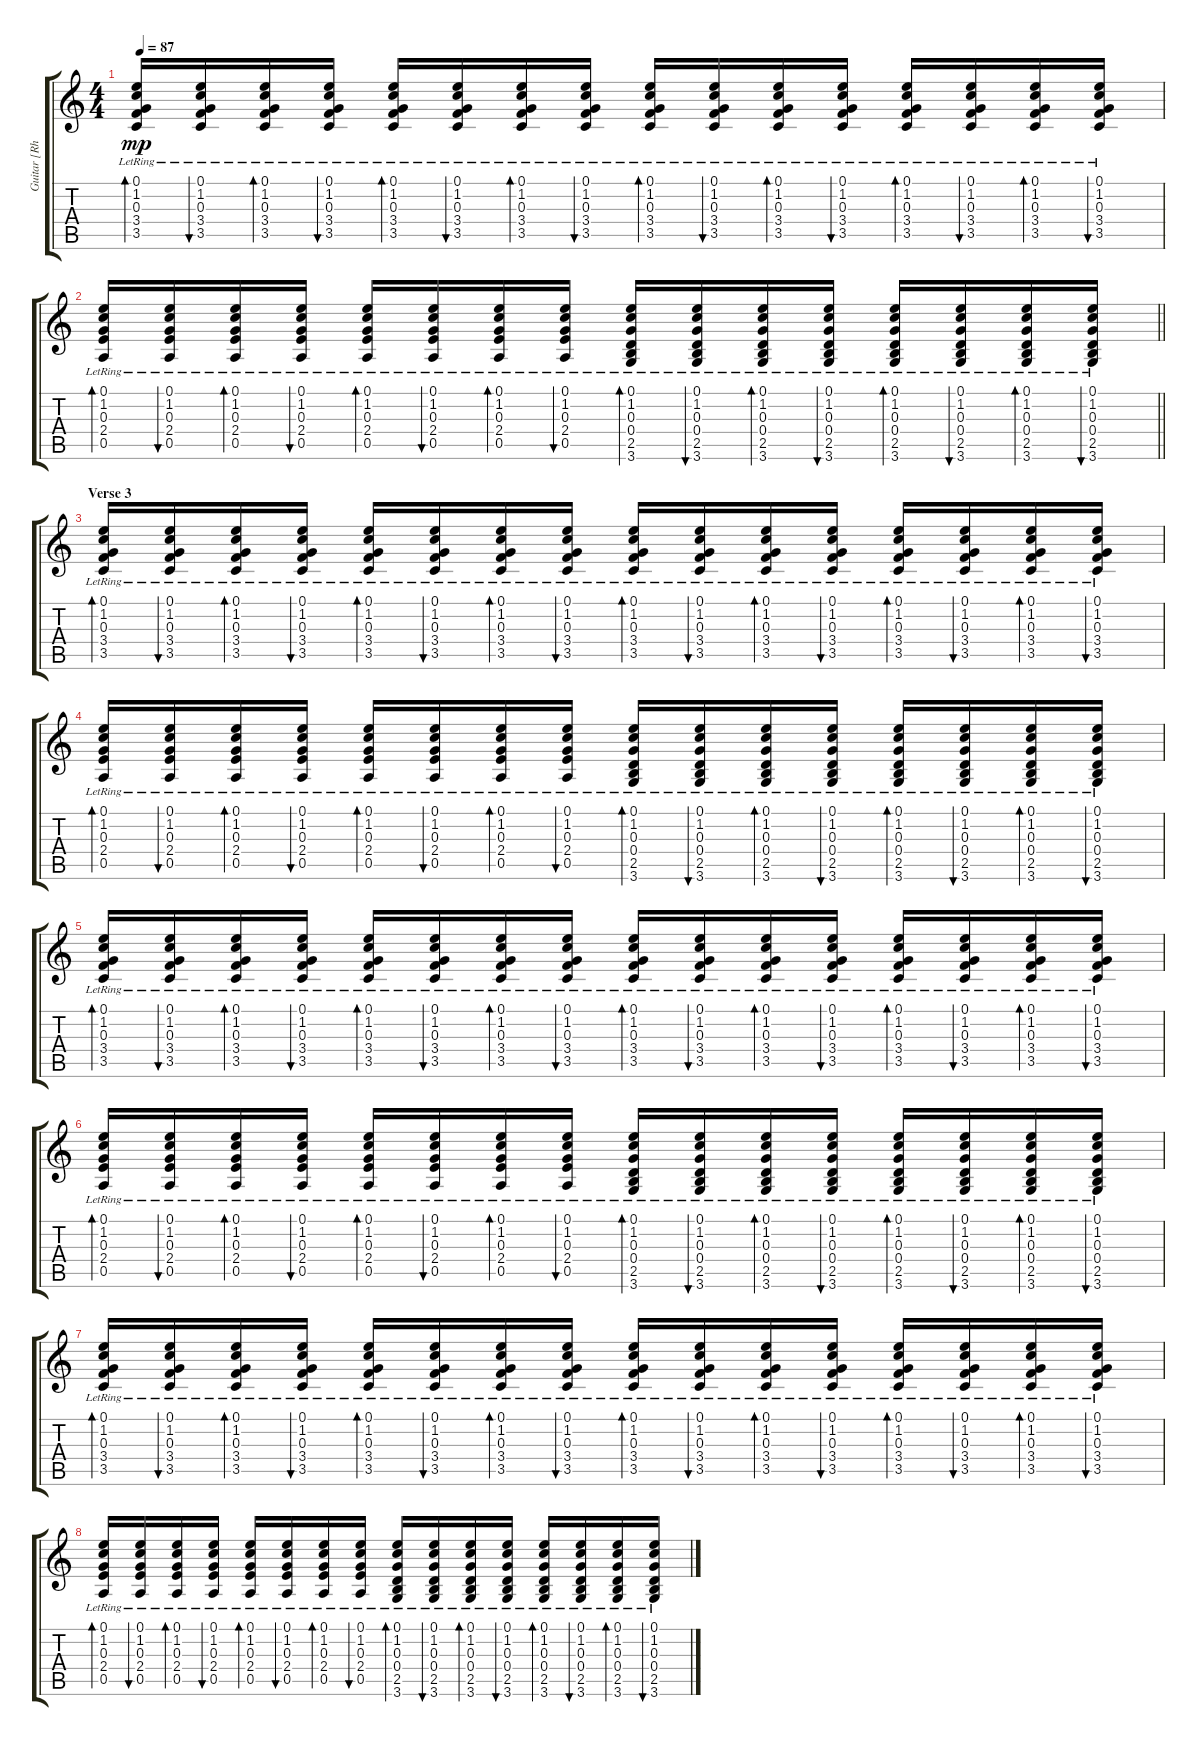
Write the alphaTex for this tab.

\track ("Guitar [Rhythm]" "Guitar [Rh") {instrument acousticguitarsteel}
\staff {score tabs}
\tuning (E4 B3 G3 D3 A2 E2) {hide}
\ts (4 4)
\tempo 87
\clef g2
\ks c
(0.1{lr} 1.2{lr} 0.3{lr} 3.4{lr} 3.5{lr}).16{bd 60 dy mp} (0.1{lr} 1.2{lr} 0.3{lr} 3.4{lr} 3.5{lr}).16{bu 60} (0.1{lr} 1.2{lr} 0.3{lr} 3.4{lr} 3.5{lr}).16{bd 60} (0.1{lr} 1.2{lr} 0.3{lr} 3.4{lr} 3.5{lr}).16{bu 60} (0.1{lr} 1.2{lr} 0.3{lr} 3.4{lr} 3.5{lr}).16{bd 60} (0.1{lr} 1.2{lr} 0.3{lr} 3.4{lr} 3.5{lr}).16{bu 60} (0.1{lr} 1.2{lr} 0.3{lr} 3.4{lr} 3.5{lr}).16{bd 60} (0.1{lr} 1.2{lr} 0.3{lr} 3.4{lr} 3.5{lr}).16{bu 60} (0.1{lr} 1.2{lr} 0.3{lr} 3.4{lr} 3.5{lr}).16{bd 60} (0.1{lr} 1.2{lr} 0.3{lr} 3.4{lr} 3.5{lr}).16{bu 60} (0.1{lr} 1.2{lr} 0.3{lr} 3.4{lr} 3.5{lr}).16{bd 60} (0.1{lr} 1.2{lr} 0.3{lr} 3.4{lr} 3.5{lr}).16{bu 60} (0.1{lr} 1.2{lr} 0.3{lr} 3.4{lr} 3.5{lr}).16{bd 60} (0.1{lr} 1.2{lr} 0.3{lr} 3.4{lr} 3.5{lr}).16{bu 60} (0.1{lr} 1.2{lr} 0.3{lr} 3.4{lr} 3.5{lr}).16{bd 60} (0.1{lr} 1.2{lr} 0.3{lr} 3.4{lr} 3.5{lr}).16{bu 60} |
\barLineRight lightlight
(0.1{lr} 1.2{lr} 0.3{lr} 2.4{lr} 0.5).16{bd 60} (0.1{lr} 1.2{lr} 0.3{lr} 2.4{lr} 0.5).16{bu 60} (0.1{lr} 1.2{lr} 0.3{lr} 2.4{lr} 0.5).16{bd 60} (0.1{lr} 1.2{lr} 0.3{lr} 2.4{lr} 0.5).16{bu 60} (0.1{lr} 1.2{lr} 0.3{lr} 2.4{lr} 0.5).16{bd 60} (0.1{lr} 1.2{lr} 0.3{lr} 2.4{lr} 0.5).16{bu 60} (0.1{lr} 1.2{lr} 0.3{lr} 2.4{lr} 0.5).16{bd 60} (0.1{lr} 1.2{lr} 0.3{lr} 2.4{lr} 0.5).16{bu 60} (0.1{lr} 1.2{lr} 0.3{lr} 0.4{lr} 2.5 3.6).16{bd 60} (0.1{lr} 1.2{lr} 0.3{lr} 0.4{lr} 2.5 3.6).16{bu 60} (0.1{lr} 1.2{lr} 0.3{lr} 0.4{lr} 2.5 3.6).16{bd 60} (0.1{lr} 1.2{lr} 0.3{lr} 0.4{lr} 2.5 3.6).16{bu 60} (0.1{lr} 1.2{lr} 0.3{lr} 0.4{lr} 2.5 3.6).16{bd 60} (0.1{lr} 1.2{lr} 0.3{lr} 0.4{lr} 2.5 3.6).16{bu 60} (0.1{lr} 1.2{lr} 0.3{lr} 0.4{lr} 2.5 3.6).16{bd 60} (0.1{lr} 1.2{lr} 0.3{lr} 0.4{lr} 2.5 3.6).16{bu 60} |
\section ("" "Verse 3")
(0.1{lr} 1.2{lr} 0.3{lr} 3.4{lr} 3.5{lr}).16{bd 60} (0.1{lr} 1.2{lr} 0.3{lr} 3.4{lr} 3.5{lr}).16{bu 60} (0.1{lr} 1.2{lr} 0.3{lr} 3.4{lr} 3.5{lr}).16{bd 60} (0.1{lr} 1.2{lr} 0.3{lr} 3.4{lr} 3.5{lr}).16{bu 60} (0.1{lr} 1.2{lr} 0.3{lr} 3.4{lr} 3.5{lr}).16{bd 60} (0.1{lr} 1.2{lr} 0.3{lr} 3.4{lr} 3.5{lr}).16{bu 60} (0.1{lr} 1.2{lr} 0.3{lr} 3.4{lr} 3.5{lr}).16{bd 60} (0.1{lr} 1.2{lr} 0.3{lr} 3.4{lr} 3.5{lr}).16{bu 60} (0.1{lr} 1.2{lr} 0.3{lr} 3.4{lr} 3.5{lr}).16{bd 60} (0.1{lr} 1.2{lr} 0.3{lr} 3.4{lr} 3.5{lr}).16{bu 60} (0.1{lr} 1.2{lr} 0.3{lr} 3.4{lr} 3.5{lr}).16{bd 60} (0.1{lr} 1.2{lr} 0.3{lr} 3.4{lr} 3.5{lr}).16{bu 60} (0.1{lr} 1.2{lr} 0.3{lr} 3.4{lr} 3.5{lr}).16{bd 60} (0.1{lr} 1.2{lr} 0.3{lr} 3.4{lr} 3.5{lr}).16{bu 60} (0.1{lr} 1.2{lr} 0.3{lr} 3.4{lr} 3.5{lr}).16{bd 60} (0.1{lr} 1.2{lr} 0.3{lr} 3.4{lr} 3.5{lr}).16{bu 60} |
(0.1{lr} 1.2{lr} 0.3{lr} 2.4{lr} 0.5).16{bd 60} (0.1{lr} 1.2{lr} 0.3{lr} 2.4{lr} 0.5).16{bu 60} (0.1{lr} 1.2{lr} 0.3{lr} 2.4{lr} 0.5).16{bd 60} (0.1{lr} 1.2{lr} 0.3{lr} 2.4{lr} 0.5).16{bu 60} (0.1{lr} 1.2{lr} 0.3{lr} 2.4{lr} 0.5).16{bd 60} (0.1{lr} 1.2{lr} 0.3{lr} 2.4{lr} 0.5).16{bu 60} (0.1{lr} 1.2{lr} 0.3{lr} 2.4{lr} 0.5).16{bd 60} (0.1{lr} 1.2{lr} 0.3{lr} 2.4{lr} 0.5).16{bu 60} (0.1{lr} 1.2{lr} 0.3{lr} 0.4{lr} 2.5 3.6).16{bd 60} (0.1{lr} 1.2{lr} 0.3{lr} 0.4{lr} 2.5 3.6).16{bu 60} (0.1{lr} 1.2{lr} 0.3{lr} 0.4{lr} 2.5 3.6).16{bd 60} (0.1{lr} 1.2{lr} 0.3{lr} 0.4{lr} 2.5 3.6).16{bu 60} (0.1{lr} 1.2{lr} 0.3{lr} 0.4{lr} 2.5 3.6).16{bd 60} (0.1{lr} 1.2{lr} 0.3{lr} 0.4{lr} 2.5 3.6).16{bu 60} (0.1{lr} 1.2{lr} 0.3{lr} 0.4{lr} 2.5 3.6).16{bd 60} (0.1{lr} 1.2{lr} 0.3{lr} 0.4{lr} 2.5 3.6).16{bu 60} |
(0.1{lr} 1.2{lr} 0.3{lr} 3.4{lr} 3.5{lr}).16{bd 60} (0.1{lr} 1.2{lr} 0.3{lr} 3.4{lr} 3.5{lr}).16{bu 60} (0.1{lr} 1.2{lr} 0.3{lr} 3.4{lr} 3.5{lr}).16{bd 60} (0.1{lr} 1.2{lr} 0.3{lr} 3.4{lr} 3.5{lr}).16{bu 60} (0.1{lr} 1.2{lr} 0.3{lr} 3.4{lr} 3.5{lr}).16{bd 60} (0.1{lr} 1.2{lr} 0.3{lr} 3.4{lr} 3.5{lr}).16{bu 60} (0.1{lr} 1.2{lr} 0.3{lr} 3.4{lr} 3.5{lr}).16{bd 60} (0.1{lr} 1.2{lr} 0.3{lr} 3.4{lr} 3.5{lr}).16{bu 60} (0.1{lr} 1.2{lr} 0.3{lr} 3.4{lr} 3.5{lr}).16{bd 60} (0.1{lr} 1.2{lr} 0.3{lr} 3.4{lr} 3.5{lr}).16{bu 60} (0.1{lr} 1.2{lr} 0.3{lr} 3.4{lr} 3.5{lr}).16{bd 60} (0.1{lr} 1.2{lr} 0.3{lr} 3.4{lr} 3.5{lr}).16{bu 60} (0.1{lr} 1.2{lr} 0.3{lr} 3.4{lr} 3.5{lr}).16{bd 60} (0.1{lr} 1.2{lr} 0.3{lr} 3.4{lr} 3.5{lr}).16{bu 60} (0.1{lr} 1.2{lr} 0.3{lr} 3.4{lr} 3.5{lr}).16{bd 60} (0.1{lr} 1.2{lr} 0.3{lr} 3.4{lr} 3.5{lr}).16{bu 60} |
(0.1{lr} 1.2{lr} 0.3{lr} 2.4{lr} 0.5).16{bd 60} (0.1{lr} 1.2{lr} 0.3{lr} 2.4{lr} 0.5).16{bu 60} (0.1{lr} 1.2{lr} 0.3{lr} 2.4{lr} 0.5).16{bd 60} (0.1{lr} 1.2{lr} 0.3{lr} 2.4{lr} 0.5).16{bu 60} (0.1{lr} 1.2{lr} 0.3{lr} 2.4{lr} 0.5).16{bd 60} (0.1{lr} 1.2{lr} 0.3{lr} 2.4{lr} 0.5).16{bu 60} (0.1{lr} 1.2{lr} 0.3{lr} 2.4{lr} 0.5).16{bd 60} (0.1{lr} 1.2{lr} 0.3{lr} 2.4{lr} 0.5).16{bu 60} (0.1{lr} 1.2{lr} 0.3{lr} 0.4{lr} 2.5 3.6).16{bd 60} (0.1{lr} 1.2{lr} 0.3{lr} 0.4{lr} 2.5 3.6).16{bu 60} (0.1{lr} 1.2{lr} 0.3{lr} 0.4{lr} 2.5 3.6).16{bd 60} (0.1{lr} 1.2{lr} 0.3{lr} 0.4{lr} 2.5 3.6).16{bu 60} (0.1{lr} 1.2{lr} 0.3{lr} 0.4{lr} 2.5 3.6).16{bd 60} (0.1{lr} 1.2{lr} 0.3{lr} 0.4{lr} 2.5 3.6).16{bu 60} (0.1{lr} 1.2{lr} 0.3{lr} 0.4{lr} 2.5 3.6).16{bd 60} (0.1{lr} 1.2{lr} 0.3{lr} 0.4{lr} 2.5 3.6).16{bu 60} |
(0.1{lr} 1.2{lr} 0.3{lr} 3.4{lr} 3.5{lr}).16{bd 60} (0.1{lr} 1.2{lr} 0.3{lr} 3.4{lr} 3.5{lr}).16{bu 60} (0.1{lr} 1.2{lr} 0.3{lr} 3.4{lr} 3.5{lr}).16{bd 60} (0.1{lr} 1.2{lr} 0.3{lr} 3.4{lr} 3.5{lr}).16{bu 60} (0.1{lr} 1.2{lr} 0.3{lr} 3.4{lr} 3.5{lr}).16{bd 60} (0.1{lr} 1.2{lr} 0.3{lr} 3.4{lr} 3.5{lr}).16{bu 60} (0.1{lr} 1.2{lr} 0.3{lr} 3.4{lr} 3.5{lr}).16{bd 60} (0.1{lr} 1.2{lr} 0.3{lr} 3.4{lr} 3.5{lr}).16{bu 60} (0.1{lr} 1.2{lr} 0.3{lr} 3.4{lr} 3.5{lr}).16{bd 60} (0.1{lr} 1.2{lr} 0.3{lr} 3.4{lr} 3.5{lr}).16{bu 60} (0.1{lr} 1.2{lr} 0.3{lr} 3.4{lr} 3.5{lr}).16{bd 60} (0.1{lr} 1.2{lr} 0.3{lr} 3.4{lr} 3.5{lr}).16{bu 60} (0.1{lr} 1.2{lr} 0.3{lr} 3.4{lr} 3.5{lr}).16{bd 60} (0.1{lr} 1.2{lr} 0.3{lr} 3.4{lr} 3.5{lr}).16{bu 60} (0.1{lr} 1.2{lr} 0.3{lr} 3.4{lr} 3.5{lr}).16{bd 60} (0.1{lr} 1.2{lr} 0.3{lr} 3.4{lr} 3.5{lr}).16{bu 60} |
(0.1{lr} 1.2{lr} 0.3{lr} 2.4{lr} 0.5).16{bd 60} (0.1{lr} 1.2{lr} 0.3{lr} 2.4{lr} 0.5).16{bu 60} (0.1{lr} 1.2{lr} 0.3{lr} 2.4{lr} 0.5).16{bd 60} (0.1{lr} 1.2{lr} 0.3{lr} 2.4{lr} 0.5).16{bu 60} (0.1{lr} 1.2{lr} 0.3{lr} 2.4{lr} 0.5).16{bd 60} (0.1{lr} 1.2{lr} 0.3{lr} 2.4{lr} 0.5).16{bu 60} (0.1{lr} 1.2{lr} 0.3{lr} 2.4{lr} 0.5).16{bd 60} (0.1{lr} 1.2{lr} 0.3{lr} 2.4{lr} 0.5).16{bu 60} (0.1{lr} 1.2{lr} 0.3{lr} 0.4{lr} 2.5 3.6).16{bd 60} (0.1{lr} 1.2{lr} 0.3{lr} 0.4{lr} 2.5 3.6).16{bu 60} (0.1{lr} 1.2{lr} 0.3{lr} 0.4{lr} 2.5 3.6).16{bd 60} (0.1{lr} 1.2{lr} 0.3{lr} 0.4{lr} 2.5 3.6).16{bu 60} (0.1{lr} 1.2{lr} 0.3{lr} 0.4{lr} 2.5 3.6).16{bd 60} (0.1{lr} 1.2{lr} 0.3{lr} 0.4{lr} 2.5 3.6).16{bu 60} (0.1{lr} 1.2{lr} 0.3{lr} 0.4{lr} 2.5 3.6).16{bd 60} (0.1{lr} 1.2{lr} 0.3{lr} 0.4{lr} 2.5 3.6).16{bu 60}
